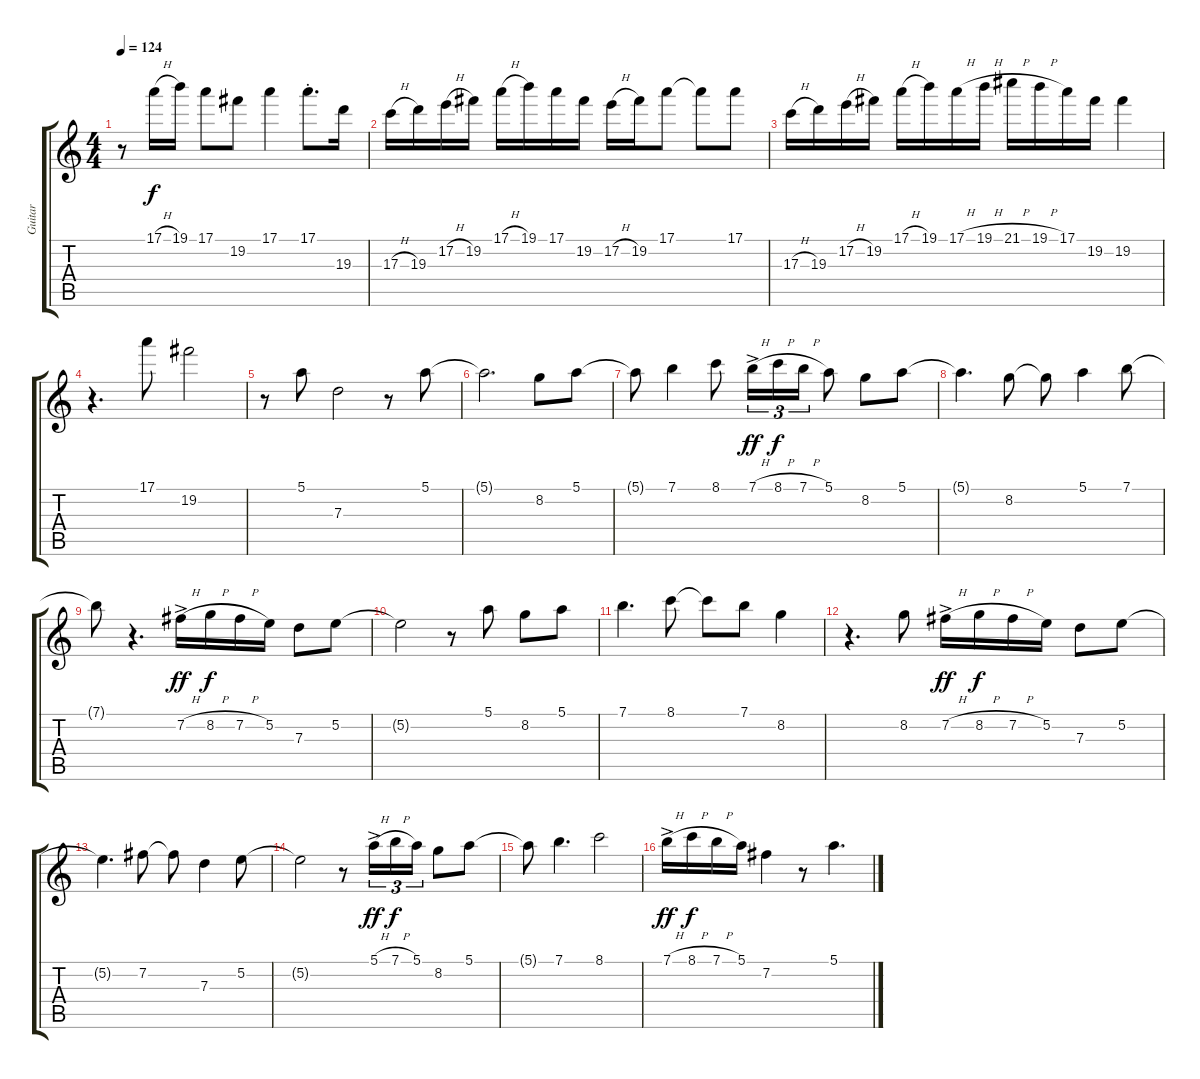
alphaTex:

\track ("Guitar" "Guitar") {instrument electricguitarjazz}
\staff {score tabs}
\tuning (E4 B3 G3 D3 A2 E2) {hide}
\ts (4 4)
\tempo 124
\clef g2
\ks c
r.8{dy f} 17.1{h}.16 19.1.16 17.1.8 19.2.8 17.1.4 17.1{st}.8{d} 19.3.16 |
17.3{h}.16 19.3.16 17.2{h}.16 19.2.16 17.1{h}.16 19.1.16 17.1.16 19.2.16 17.2{h}.16 19.2.16 17.1.8 17.1{t}.8 17.1.8 |
17.3{h}.16 19.3.16 17.2{h}.16 19.2.16 17.1{h}.16 19.1.16 17.1{h}.16 19.1{h}.16 21.1{h}.16 19.1{h}.16 17.1.16 19.2.16 19.2.4 |
r.4{d} 17.1.8 19.2.2 |
r.8 5.1.8 7.3.2 r.8 5.1.8 |
5.1{t}.2{d} 8.2.8 5.1.8 |
5.1{t}.8 7.1.4 8.1.8 7.1{h ac}.16{tu (3 2) dy ff} 8.1{h}.16{tu (3 2) dy f} 7.1{h}.16{tu (3 2)} 5.1.8 8.2.8 5.1.8 |
5.1{t}.4{d} 8.2.8 8.2{t}.8 5.1.4 7.1.8 |
7.1{t}.8 r.4{d} 7.2{h ac}.16{dy ff} 8.2{h}.16{dy f} 7.2{h}.16 5.2.16 7.3.8 5.2.8 |
5.2{t}.2 r.8 5.1.8 8.2.8 5.1.8 |
7.1.4{d} 8.1.8 8.1{t}.8 7.1.8 8.2.4 |
r.4{d} 8.2.8 7.2{h ac}.16{dy ff} 8.2{h}.16{dy f} 7.2{h}.16 5.2.16 7.3.8 5.2.8 |
5.2{t}.4{d} 7.2.8 7.2{t}.8 7.3.4 5.2.8 |
5.2{t}.2 r.8 5.1{h ac}.16{tu (3 2) dy ff} 7.1{h}.16{tu (3 2) dy f} 5.1.16{tu (3 2)} 8.2.8 5.1.8 |
5.1{t}.8 7.1.4{d} 8.1.2 |
7.1{h ac}.16{dy ff} 8.1{h}.16{dy f} 7.1{h}.16 5.1.16 7.2.4 r.8 5.1.4{d}
